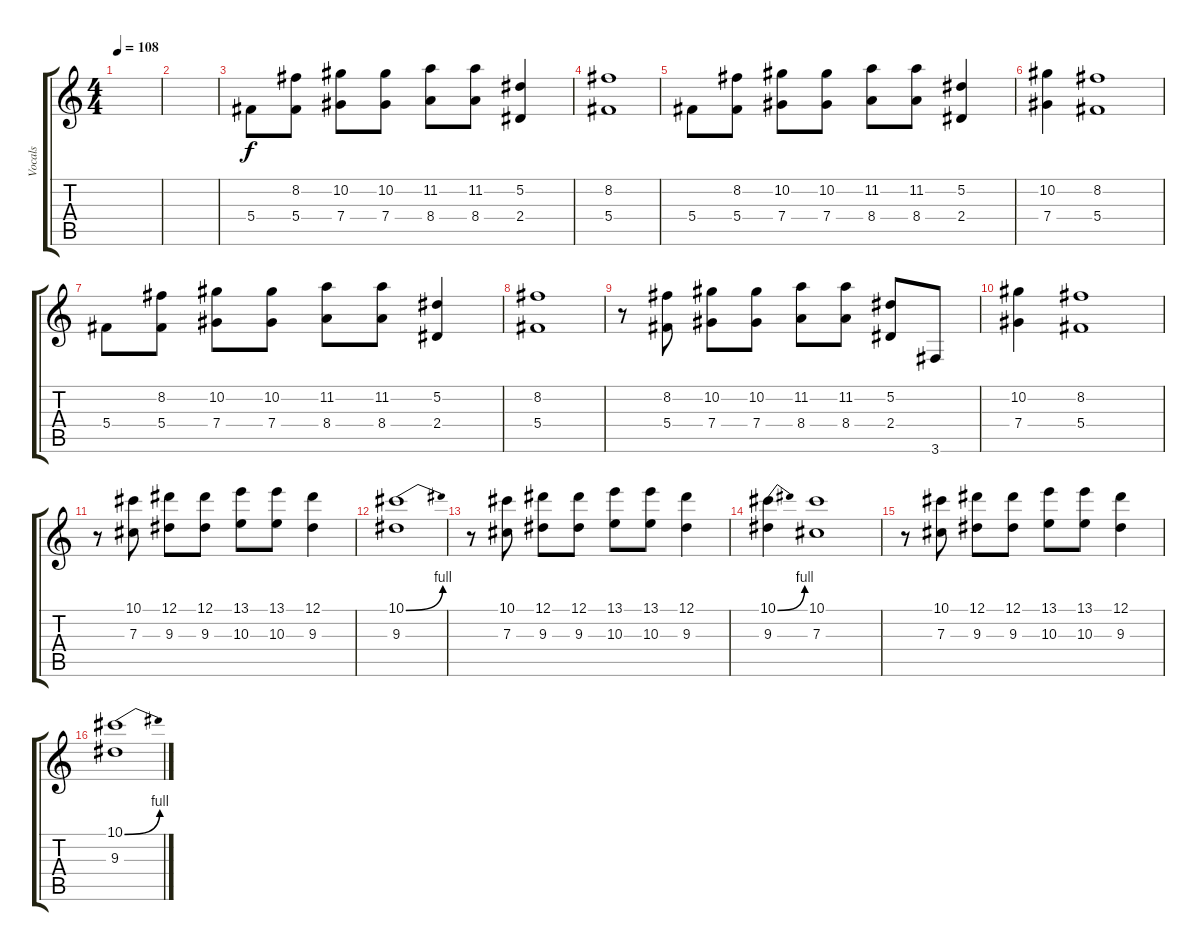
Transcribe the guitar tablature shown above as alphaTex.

\track ("Vocals" "Vocals") {instrument distortionguitar}
\staff {score tabs}
\tuning (Eb4 Bb3 Gb3 Db3 Ab2 Eb2) {hide}
\ts (4 4)
\tempo 108
\clef g2
\ks c
|
|
5.4.8 (8.2 5.4).8 (10.2 7.4).8 (10.2 7.4).8 (11.2 8.4).8 (11.2 8.4).8 (5.2 2.4).4 |
(8.2 5.4).1 |
5.4.8 (8.2 5.4).8 (10.2 7.4).8 (10.2 7.4).8 (11.2 8.4).8 (11.2 8.4).8 (5.2 2.4).4 |
(10.2 7.4).4 (8.2 5.4).1 |
5.4.8 (8.2 5.4).8 (10.2 7.4).8 (10.2 7.4).8 (11.2 8.4).8 (11.2 8.4).8 (5.2 2.4).4 |
(8.2 5.4).1 |
r.8 (8.2 5.4).8 (10.2 7.4).8 (10.2 7.4).8 (11.2 8.4).8 (11.2 8.4).8 (5.2 2.4).8 3.6.8 |
(10.2 7.4).4 (8.2 5.4).1 |
r.8 (10.1 7.3).8 (12.1 9.3).8 (12.1 9.3).8 (13.1 10.3).8 (13.1 10.3).8 (12.1 9.3).4 |
(10.1{be (bend 0 0 60 4)} 9.3).1 |
r.8 (10.1 7.3).8 (12.1 9.3).8 (12.1 9.3).8 (13.1 10.3).8 (13.1 10.3).8 (12.1 9.3).4 |
(10.1{be (bend 0 0 60 4)} 9.3).4 (10.1 7.3).1 |
r.8 (10.1 7.3).8 (12.1 9.3).8 (12.1 9.3).8 (13.1 10.3).8 (13.1 10.3).8 (12.1 9.3).4 |
(10.1{be (bend 0 0 60 4)} 9.3).1
